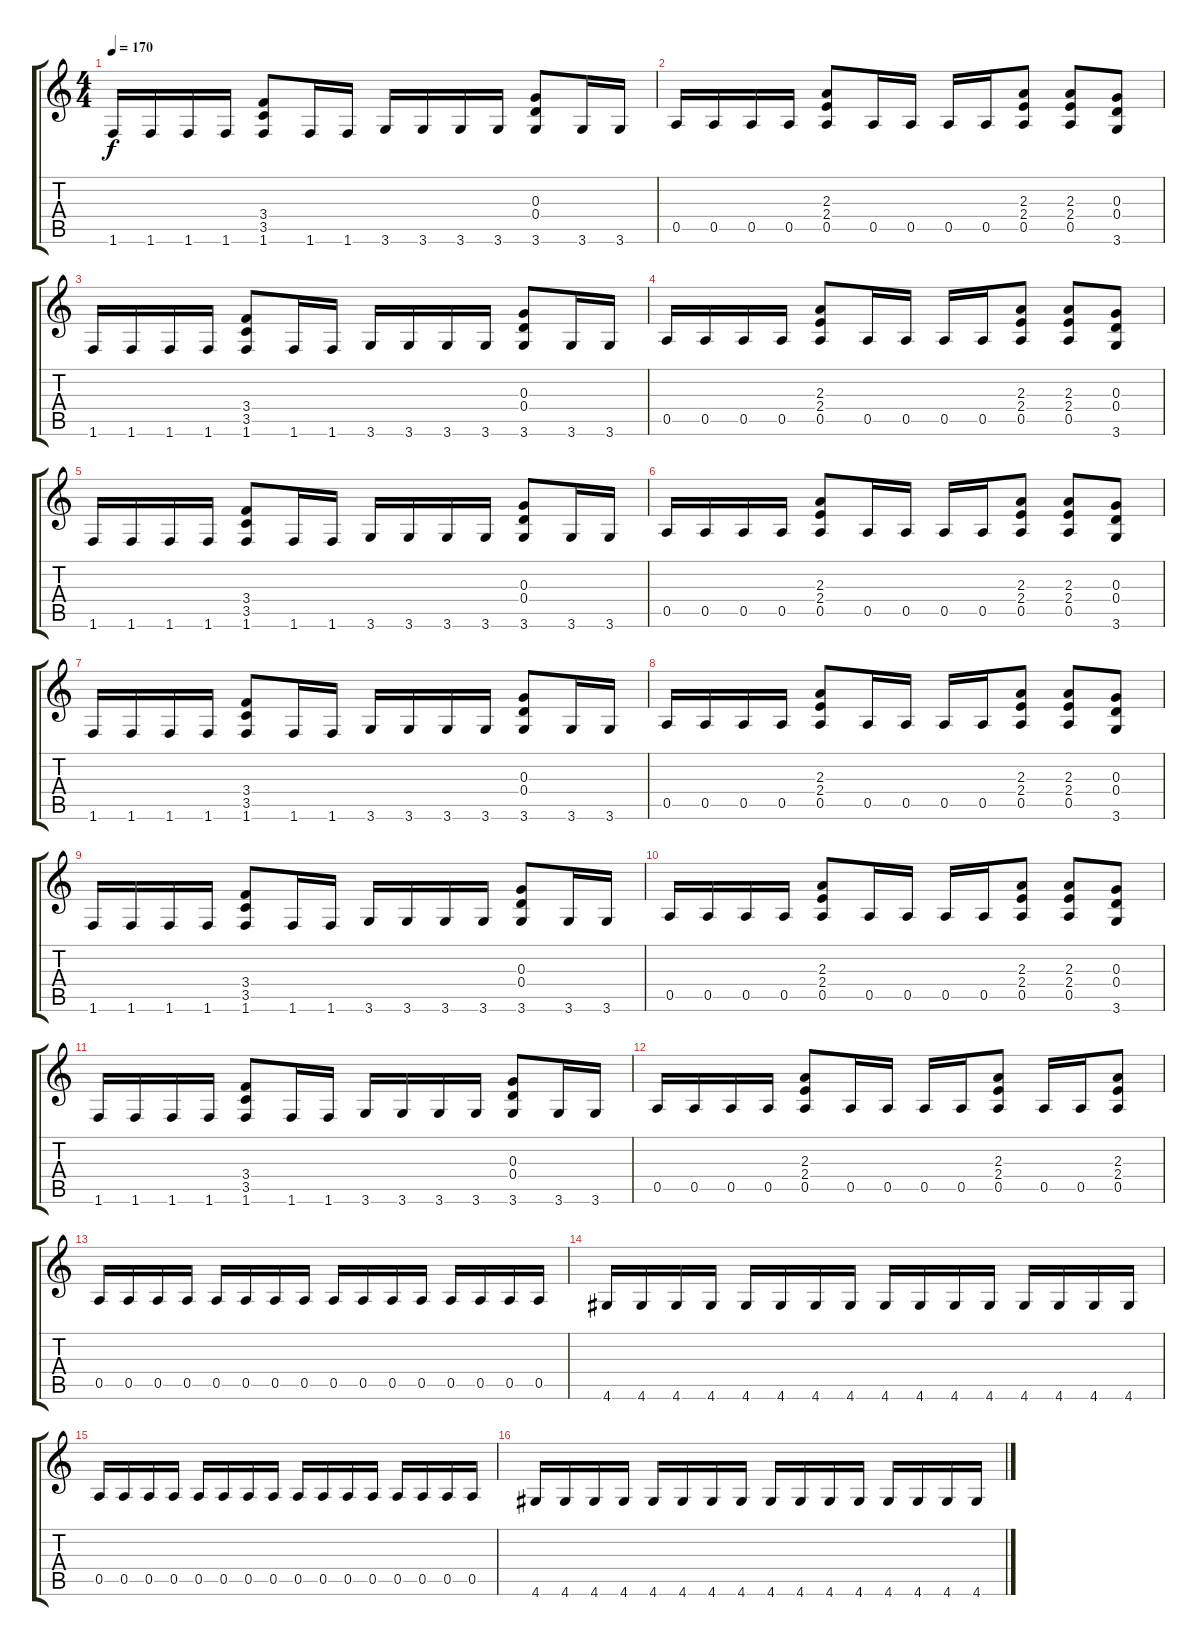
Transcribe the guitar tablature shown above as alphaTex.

\track "" {instrument distortionguitar}
\staff {score tabs}
\tuning (E4 B3 G3 D3 A2 E2) {hide}
\ts (4 4)
\tempo 170
\clef g2
\ks c
1.6.16{dy f} 1.6.16 1.6.16 1.6.16 (3.4 3.5 1.6).8 1.6.16 1.6.16 3.6.16 3.6.16 3.6.16 3.6.16 (0.3 0.4 3.6).8 3.6.16 3.6.16 |
0.5.16 0.5.16 0.5.16 0.5.16 (2.3 2.4 0.5).8 0.5.16 0.5.16 0.5.16 0.5.16 (2.3 2.4 0.5).8 (2.3 2.4 0.5).8 (0.3 0.4 3.6).8 |
1.6.16 1.6.16 1.6.16 1.6.16 (3.4 3.5 1.6).8 1.6.16 1.6.16 3.6.16 3.6.16 3.6.16 3.6.16 (0.3 0.4 3.6).8 3.6.16 3.6.16 |
0.5.16 0.5.16 0.5.16 0.5.16 (2.3 2.4 0.5).8 0.5.16 0.5.16 0.5.16 0.5.16 (2.3 2.4 0.5).8 (2.3 2.4 0.5).8 (0.3 0.4 3.6).8 |
1.6.16 1.6.16 1.6.16 1.6.16 (3.4 3.5 1.6).8 1.6.16 1.6.16 3.6.16 3.6.16 3.6.16 3.6.16 (0.3 0.4 3.6).8 3.6.16 3.6.16 |
0.5.16 0.5.16 0.5.16 0.5.16 (2.3 2.4 0.5).8 0.5.16 0.5.16 0.5.16 0.5.16 (2.3 2.4 0.5).8 (2.3 2.4 0.5).8 (0.3 0.4 3.6).8 |
1.6.16 1.6.16 1.6.16 1.6.16 (3.4 3.5 1.6).8 1.6.16 1.6.16 3.6.16 3.6.16 3.6.16 3.6.16 (0.3 0.4 3.6).8 3.6.16 3.6.16 |
0.5.16 0.5.16 0.5.16 0.5.16 (2.3 2.4 0.5).8 0.5.16 0.5.16 0.5.16 0.5.16 (2.3 2.4 0.5).8 (2.3 2.4 0.5).8 (0.3 0.4 3.6).8 |
1.6.16 1.6.16 1.6.16 1.6.16 (3.4 3.5 1.6).8 1.6.16 1.6.16 3.6.16 3.6.16 3.6.16 3.6.16 (0.3 0.4 3.6).8 3.6.16 3.6.16 |
0.5.16 0.5.16 0.5.16 0.5.16 (2.3 2.4 0.5).8 0.5.16 0.5.16 0.5.16 0.5.16 (2.3 2.4 0.5).8 (2.3 2.4 0.5).8 (0.3 0.4 3.6).8 |
1.6.16 1.6.16 1.6.16 1.6.16 (3.4 3.5 1.6).8 1.6.16 1.6.16 3.6.16 3.6.16 3.6.16 3.6.16 (0.3 0.4 3.6).8 3.6.16 3.6.16 |
0.5.16 0.5.16 0.5.16 0.5.16 (2.3 2.4 0.5).8 0.5.16 0.5.16 0.5.16 0.5.16 (2.3 2.4 0.5).8 0.5.16 0.5.16 (2.3 2.4 0.5).8 |
0.5.16 0.5.16 0.5.16 0.5.16 0.5.16 0.5.16 0.5.16 0.5.16 0.5.16 0.5.16 0.5.16 0.5.16 0.5.16 0.5.16 0.5.16 0.5.16 |
4.6.16 4.6.16 4.6.16 4.6.16 4.6.16 4.6.16 4.6.16 4.6.16 4.6.16 4.6.16 4.6.16 4.6.16 4.6.16 4.6.16 4.6.16 4.6.16 |
0.5.16 0.5.16 0.5.16 0.5.16 0.5.16 0.5.16 0.5.16 0.5.16 0.5.16 0.5.16 0.5.16 0.5.16 0.5.16 0.5.16 0.5.16 0.5.16 |
4.6.16 4.6.16 4.6.16 4.6.16 4.6.16 4.6.16 4.6.16 4.6.16 4.6.16 4.6.16 4.6.16 4.6.16 4.6.16 4.6.16 4.6.16 4.6.16
